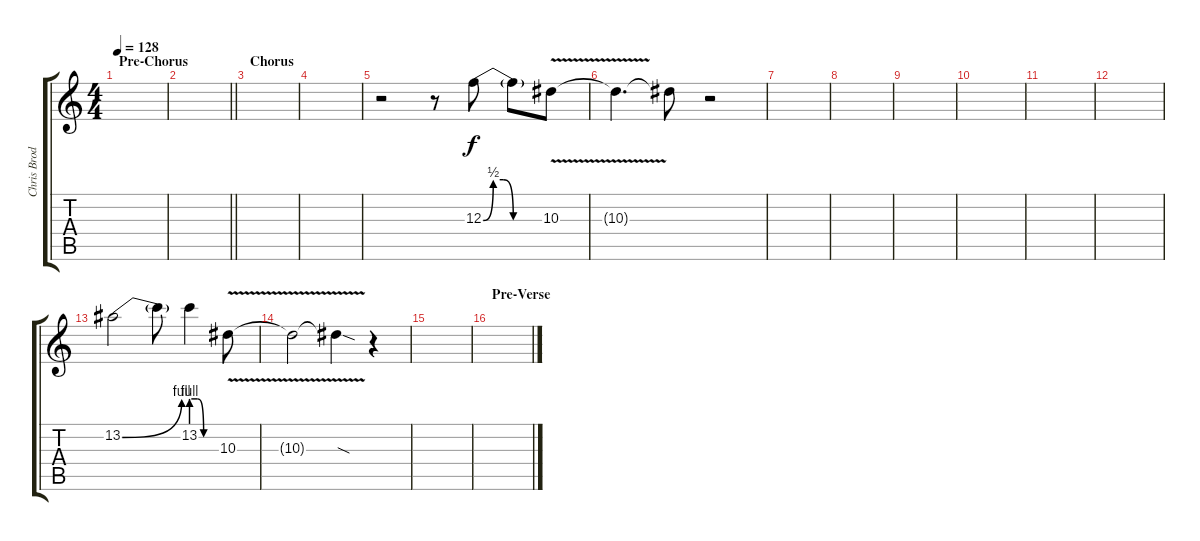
\track ("Chris Broderick" "Chris Brod") {instrument overdrivenguitar}
\staff {score tabs}
\tuning (D4 A3 F3 C3 G2 D2) {hide}
\ts (4 4)
\section ("" "Pre-Chorus")
\tempo 128
\clef g2
\ks c
|
\barLineRight lightlight
|
\section ("" "Chorus")
|
|
r.2 r.8 12.3{be (custom 0 0 10 2 20 2 30 0 60 0)}.8 12.3{t}.8 10.3{v}.8 |
10.3{t}.4{d} 10.3{t}.8 r.2 |
|
|
|
|
|
|
13.2{be (bend 0 0 60 4)}.2 13.2{t}.8 13.2{be (custom 0 4 15 4 30 0 60 0)}.4 10.3{v}.8 |
10.3{v t}.2 10.3{v sod t}.4 r.4 |
|
\section ("" "Pre-Verse")
